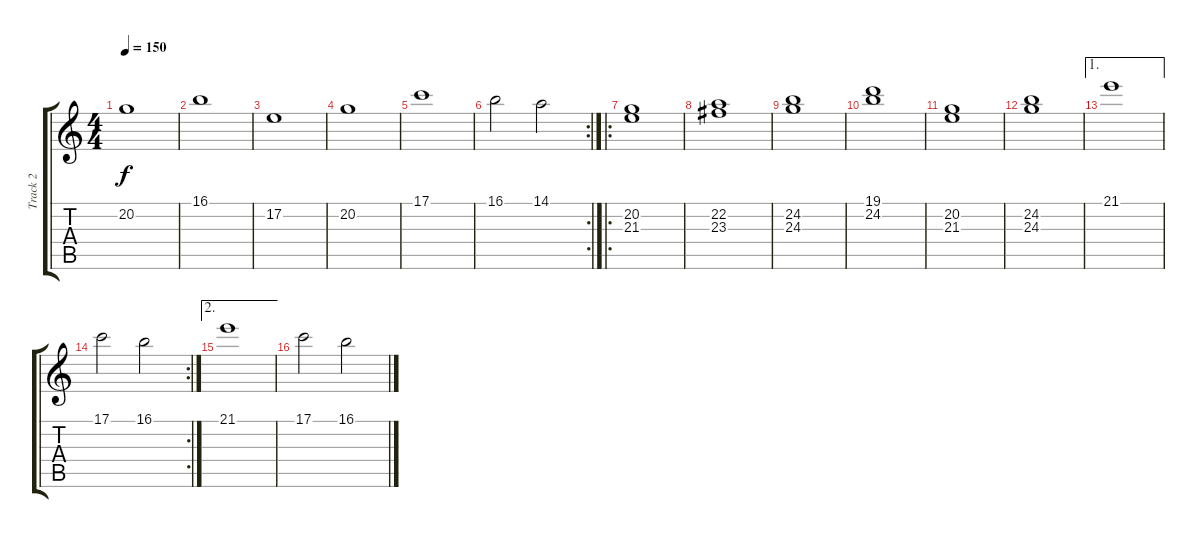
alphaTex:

\track ("Track 2" "Track 2") {instrument stringensemble1}
\staff {score tabs}
\tuning (G4 B3 G3 D3 A2 E2) {hide}
\ts (4 4)
\tempo 150
\clef g2
\ks c
20.2.1{dy f} |
16.1.1 |
17.2.1 |
20.2.1 |
17.1.1 |
\rc 2
16.1.2 14.1.2 |
\ro
(20.2 21.3).1 |
(22.2 23.3).1 |
(24.2 24.3).1 |
(19.1 24.2).1 |
(20.2 21.3).1 |
(24.2 24.3).1 |
\ae 1
21.1.1 |
\rc 2
17.1.2 16.1.2 |
\ae 2
21.1.1 |
17.1.2 16.1.2
